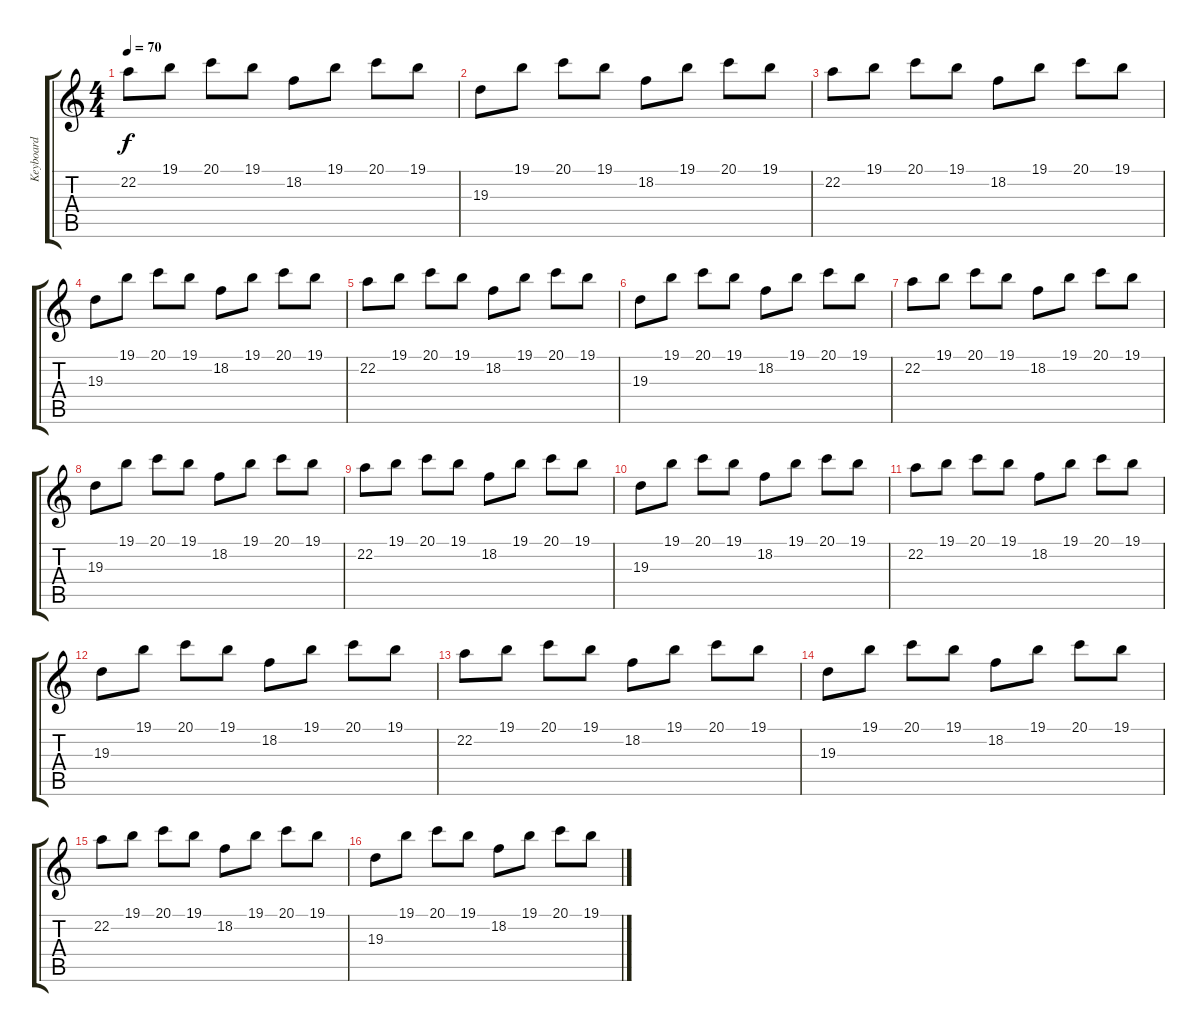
\track ("Keyboard" "Keyboard") {instrument musicbox}
\staff {score tabs}
\tuning (E4 B3 G3 D3 A2 E2) {hide}
\ts (4 4)
\tempo 70
\clef g2
\ks c
22.2.8{dy f instrument musicbox} 19.1.8 20.1.8 19.1.8 18.2.8 19.1.8 20.1.8 19.1.8 |
19.3.8 19.1.8 20.1.8 19.1.8 18.2.8 19.1.8 20.1.8 19.1.8 |
22.2.8 19.1.8 20.1.8 19.1.8 18.2.8 19.1.8 20.1.8 19.1.8 |
19.3.8 19.1.8 20.1.8 19.1.8 18.2.8 19.1.8 20.1.8 19.1.8 |
22.2.8 19.1.8 20.1.8 19.1.8 18.2.8 19.1.8 20.1.8 19.1.8 |
19.3.8 19.1.8 20.1.8 19.1.8 18.2.8 19.1.8 20.1.8 19.1.8 |
22.2.8 19.1.8 20.1.8 19.1.8 18.2.8 19.1.8 20.1.8 19.1.8 |
19.3.8 19.1.8 20.1.8 19.1.8 18.2.8 19.1.8 20.1.8 19.1.8 |
22.2.8 19.1.8 20.1.8 19.1.8 18.2.8 19.1.8 20.1.8 19.1.8 |
19.3.8 19.1.8 20.1.8 19.1.8 18.2.8 19.1.8 20.1.8 19.1.8 |
22.2.8 19.1.8 20.1.8 19.1.8 18.2.8 19.1.8 20.1.8 19.1.8 |
19.3.8 19.1.8 20.1.8 19.1.8 18.2.8 19.1.8 20.1.8 19.1.8 |
22.2.8 19.1.8 20.1.8 19.1.8 18.2.8 19.1.8 20.1.8 19.1.8 |
19.3.8 19.1.8 20.1.8 19.1.8 18.2.8 19.1.8 20.1.8 19.1.8 |
22.2.8 19.1.8 20.1.8 19.1.8 18.2.8 19.1.8 20.1.8 19.1.8 |
19.3.8 19.1.8 20.1.8 19.1.8 18.2.8 19.1.8 20.1.8 19.1.8
